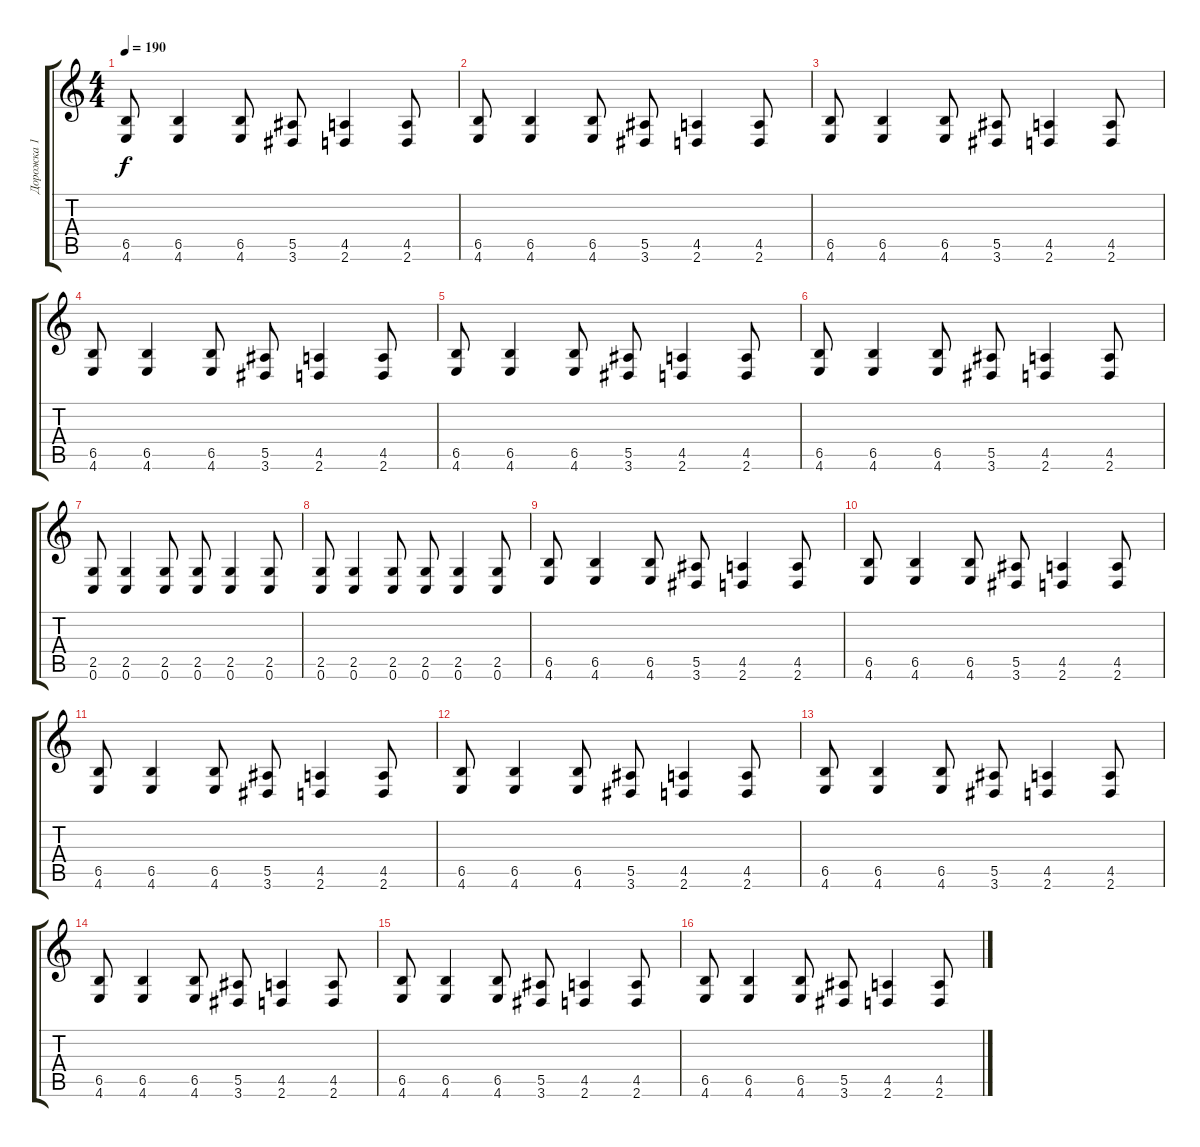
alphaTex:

\track ("Дорожка 1" "Дорожка 1") {instrument distortionguitar}
\staff {score tabs}
\tuning (C4 G3 Eb3 Bb2 F2 C2) {hide}
\ts (4 4)
\tempo 190
\clef g2
\ks c
(6.5 4.6).8{dy f} (6.5 4.6).4 (6.5 4.6).8 (5.5 3.6).8 (4.5 2.6).4 (4.5 2.6).8 |
(6.5 4.6).8 (6.5 4.6).4 (6.5 4.6).8 (5.5 3.6).8 (4.5 2.6).4 (4.5 2.6).8 |
(6.5 4.6).8 (6.5 4.6).4 (6.5 4.6).8 (5.5 3.6).8 (4.5 2.6).4 (4.5 2.6).8 |
(6.5 4.6).8 (6.5 4.6).4 (6.5 4.6).8 (5.5 3.6).8 (4.5 2.6).4 (4.5 2.6).8 |
(6.5 4.6).8 (6.5 4.6).4 (6.5 4.6).8 (5.5 3.6).8 (4.5 2.6).4 (4.5 2.6).8 |
(6.5 4.6).8 (6.5 4.6).4 (6.5 4.6).8 (5.5 3.6).8 (4.5 2.6).4 (4.5 2.6).8 |
(2.5 0.6).8 (2.5 0.6).4 (2.5 0.6).8 (2.5 0.6).8 (2.5 0.6).4 (2.5 0.6).8 |
(2.5 0.6).8 (2.5 0.6).4 (2.5 0.6).8 (2.5 0.6).8 (2.5 0.6).4 (2.5 0.6).8 |
(6.5 4.6).8 (6.5 4.6).4 (6.5 4.6).8 (5.5 3.6).8 (4.5 2.6).4 (4.5 2.6).8 |
(6.5 4.6).8 (6.5 4.6).4 (6.5 4.6).8 (5.5 3.6).8 (4.5 2.6).4 (4.5 2.6).8 |
(6.5 4.6).8 (6.5 4.6).4 (6.5 4.6).8 (5.5 3.6).8 (4.5 2.6).4 (4.5 2.6).8 |
(6.5 4.6).8 (6.5 4.6).4 (6.5 4.6).8 (5.5 3.6).8 (4.5 2.6).4 (4.5 2.6).8 |
(6.5 4.6).8 (6.5 4.6).4 (6.5 4.6).8 (5.5 3.6).8 (4.5 2.6).4 (4.5 2.6).8 |
(6.5 4.6).8 (6.5 4.6).4 (6.5 4.6).8 (5.5 3.6).8 (4.5 2.6).4 (4.5 2.6).8 |
(6.5 4.6).8 (6.5 4.6).4 (6.5 4.6).8 (5.5 3.6).8 (4.5 2.6).4 (4.5 2.6).8 |
(6.5 4.6).8 (6.5 4.6).4 (6.5 4.6).8 (5.5 3.6).8 (4.5 2.6).4 (4.5 2.6).8
